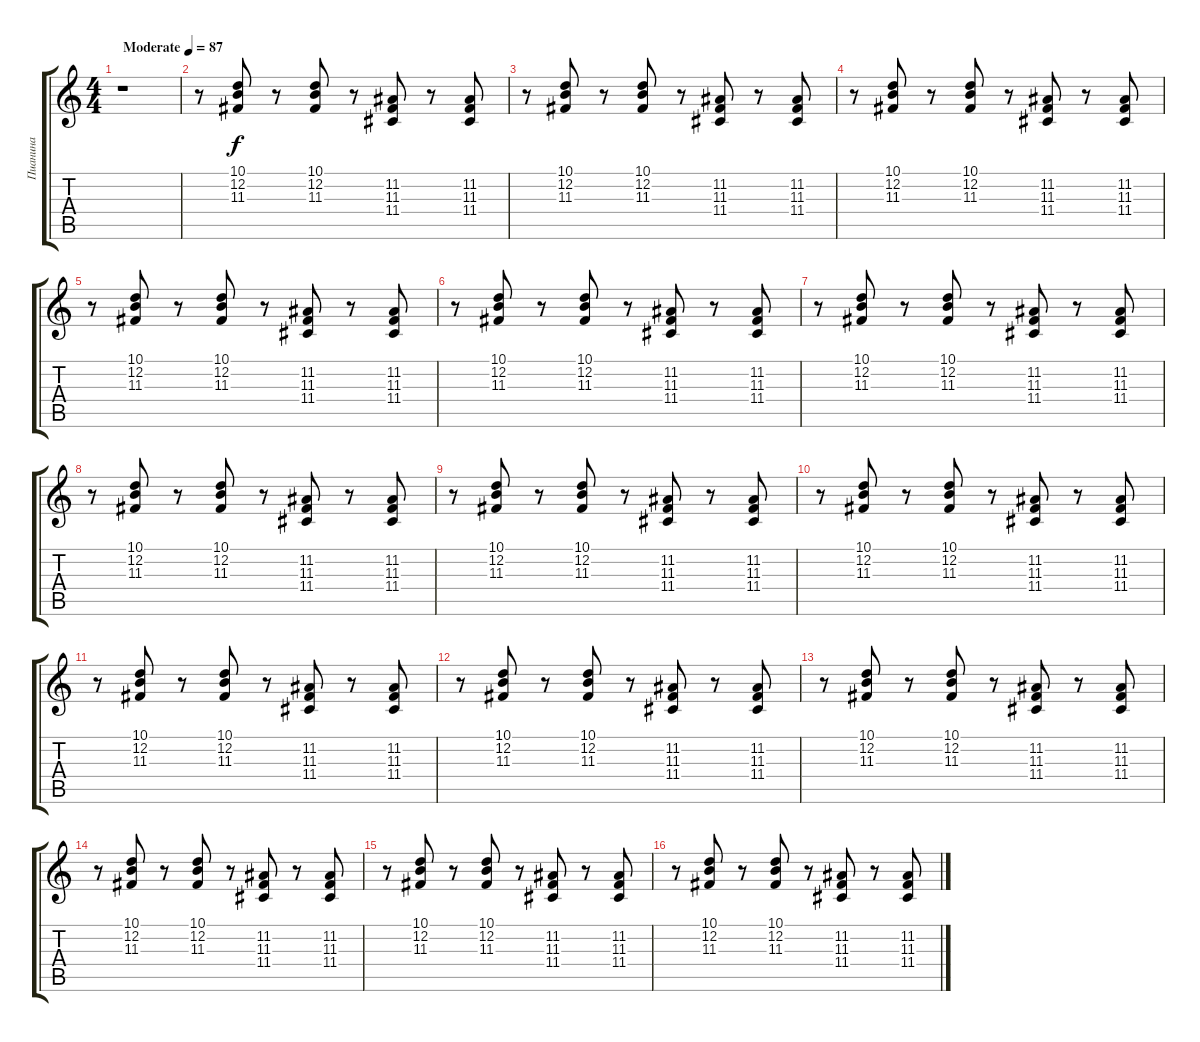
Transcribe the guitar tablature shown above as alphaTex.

\track ("Пианина" "Пианина") {instrument electricpiano1}
\staff {score tabs}
\tuning (E4 B3 G3 D3 A2 E2) {hide}
\ts (4 4)
\tempo (87 "Moderate")
\clef g2
\ks c
r.1{dy f instrument electricpiano1} |
r.8 (10.1 12.2 11.3).8{volume 10 balance 8} r.8 (10.1 12.2 11.3).8 r.8 (11.2 11.3 11.4).8 r.8 (11.2 11.3 11.4).8 |
r.8 (10.1 12.2 11.3).8 r.8 (10.1 12.2 11.3).8 r.8 (11.2 11.3 11.4).8 r.8 (11.2 11.3 11.4).8 |
r.8 (10.1 12.2 11.3).8 r.8 (10.1 12.2 11.3).8 r.8 (11.2 11.3 11.4).8 r.8 (11.2 11.3 11.4).8 |
r.8 (10.1 12.2 11.3).8 r.8 (10.1 12.2 11.3).8 r.8 (11.2 11.3 11.4).8 r.8 (11.2 11.3 11.4).8 |
r.8 (10.1 12.2 11.3).8 r.8 (10.1 12.2 11.3).8 r.8 (11.2 11.3 11.4).8 r.8 (11.2 11.3 11.4).8 |
r.8 (10.1 12.2 11.3).8 r.8 (10.1 12.2 11.3).8 r.8 (11.2 11.3 11.4).8 r.8 (11.2 11.3 11.4).8 |
r.8 (10.1 12.2 11.3).8 r.8 (10.1 12.2 11.3).8 r.8 (11.2 11.3 11.4).8 r.8 (11.2 11.3 11.4).8 |
r.8 (10.1 12.2 11.3).8 r.8 (10.1 12.2 11.3).8 r.8 (11.2 11.3 11.4).8 r.8 (11.2 11.3 11.4).8 |
r.8 (10.1 12.2 11.3).8 r.8 (10.1 12.2 11.3).8 r.8 (11.2 11.3 11.4).8 r.8 (11.2 11.3 11.4).8 |
r.8 (10.1 12.2 11.3).8 r.8 (10.1 12.2 11.3).8 r.8 (11.2 11.3 11.4).8 r.8 (11.2 11.3 11.4).8 |
r.8 (10.1 12.2 11.3).8 r.8 (10.1 12.2 11.3).8 r.8 (11.2 11.3 11.4).8 r.8 (11.2 11.3 11.4).8 |
r.8 (10.1 12.2 11.3).8 r.8 (10.1 12.2 11.3).8 r.8 (11.2 11.3 11.4).8 r.8 (11.2 11.3 11.4).8 |
r.8 (10.1 12.2 11.3).8 r.8 (10.1 12.2 11.3).8 r.8 (11.2 11.3 11.4).8 r.8 (11.2 11.3 11.4).8 |
r.8 (10.1 12.2 11.3).8 r.8 (10.1 12.2 11.3).8 r.8 (11.2 11.3 11.4).8 r.8 (11.2 11.3 11.4).8 |
r.8 (10.1 12.2 11.3).8 r.8 (10.1 12.2 11.3).8 r.8 (11.2 11.3 11.4).8 r.8 (11.2 11.3 11.4).8
